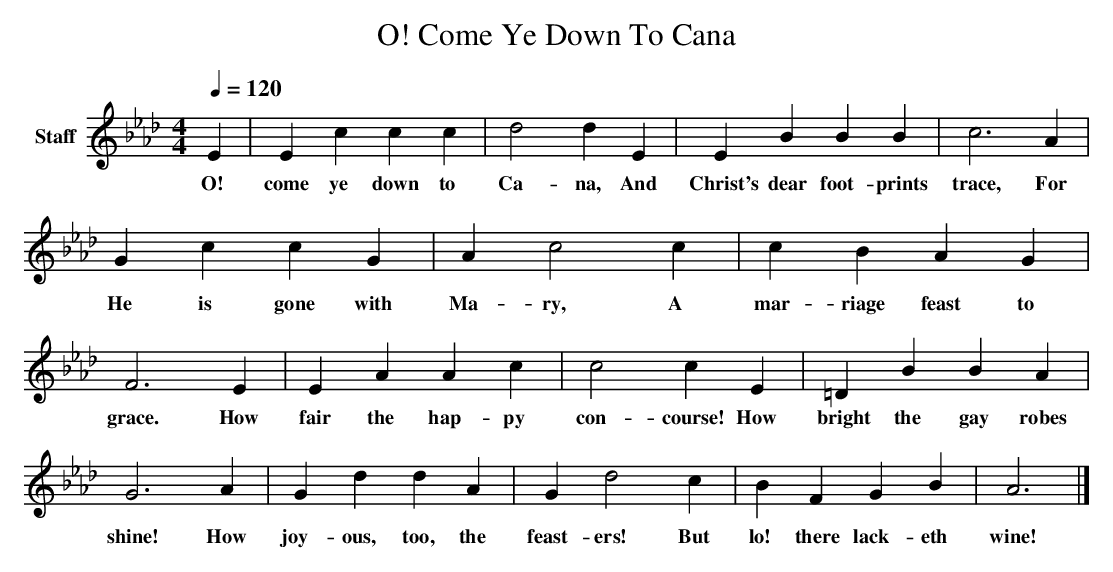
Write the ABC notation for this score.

X:1
T: O! Come Ye Down To Cana
L: 1/4
M: 4/4
Q: 1/4=120
V: P1 name="Staff"
K: Ab
[V: P1]  E | E c c c | d2 d E | E B B B | c3 A | G c c G | A c2 c | c B A G | F3 E | E A A c | c2 c E | =D B B A | G3 A | G d d A | G d2 c | B F G B | A3|]
w: O! come ye down to Ca- na, And Christ's dear foot- prints trace, For He is gone with Ma- ry, A mar- riage feast to grace. How fair the hap- py con- course! How bright the gay robes shine! How joy- ous, too, the feast- ers! But lo! there lack- eth wine!
